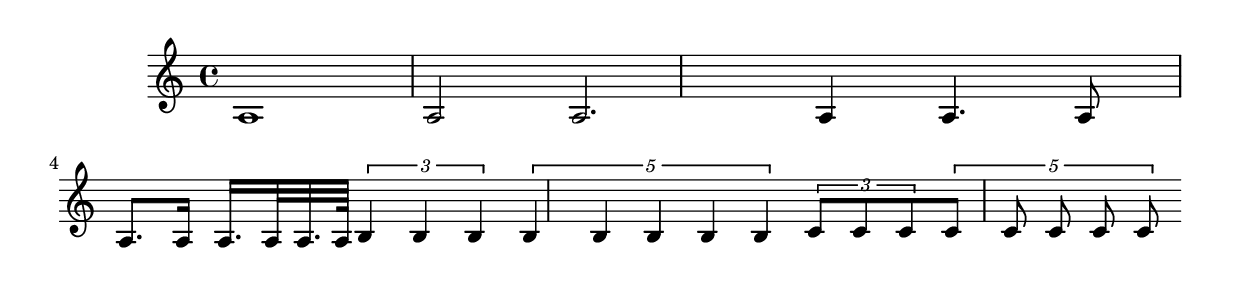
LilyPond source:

\version "2.10.0"
\header {
texidoc = "

Midi2ly tuplet test.

@example
  python scripts/midi2ly.py --duration-quant=32 \
      --allow-tuplet=4*2/3 \
      --allow-tuplet=8*2/3 \
      --allow-tuplet=4*3/5 \
      --allow-tuplet=8*3/5 \
      tu.midi 
@end example
"
}


\score { 
  \context Voice  \relative c' {

    a1 a2 a2. a4 a4. a8 a8. a16 a16. a32 a32. a64

    \times 2/3 { b4 b4 b4 }
    \times 3/5 { b4 b4 b4 b4 b4 }

    \times 2/3 { c8 c8 c8 }
    \times 3/5 { c8 c8 c8 c8 c8 }

  }
  \layout { }  
  \midi { }
}


